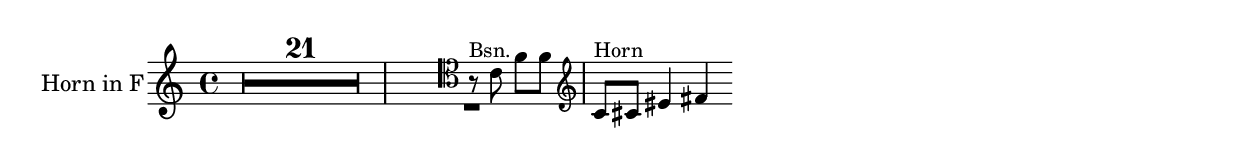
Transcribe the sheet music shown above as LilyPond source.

\version "1.7.18"
% TODO: check to see if this example can be simplified using \small
% or \tiny.
\header {

    texidoc = "@cindex Cue Notes

Cue notes should be set in smaller type.  Cue clefs are
usually not restored explicitly.
"  }


\score {
  \notes
   {
       \property Staff.instrument = #"Horn in F"
       \property Score.skipBars = ##t
       R1*21
    <
	{
	    \property Staff.MultiMeasureRest \override #'staff-position = #-6
	    R1
	    \property Voice.MultiMeasureRest \revert #'staff-position
	}
     \context Voice = cue { s2
       \clef tenor

	%% this should probably be put into an identifier.
       \property Staff.fontSize = #-1
	\property Voice.Stem \override #'length = #5.5
	\property Voice.Beam \override #'thickness = #0.384
	\property Voice.Beam \override #'space-function =
	   #(lambda (beam mult) (* 0.8 (Beam::space_function beam mult)))

	r8^"Bsn." c'8  f'8-[ f'8]
% note: the clef should be cancelled from the cue.  

% if you want to cancel it in the main part, uncomment the following:
%       \property Staff.fontSize\unset
%       \property Staff . Clef = \turnOff
			    
       \clef treble
     } >
   c'8^"Horn" cis'
   \property Staff.Clef \unset
   eis'4 fis'4
 }
 \paper { raggedright = ##t}
}
